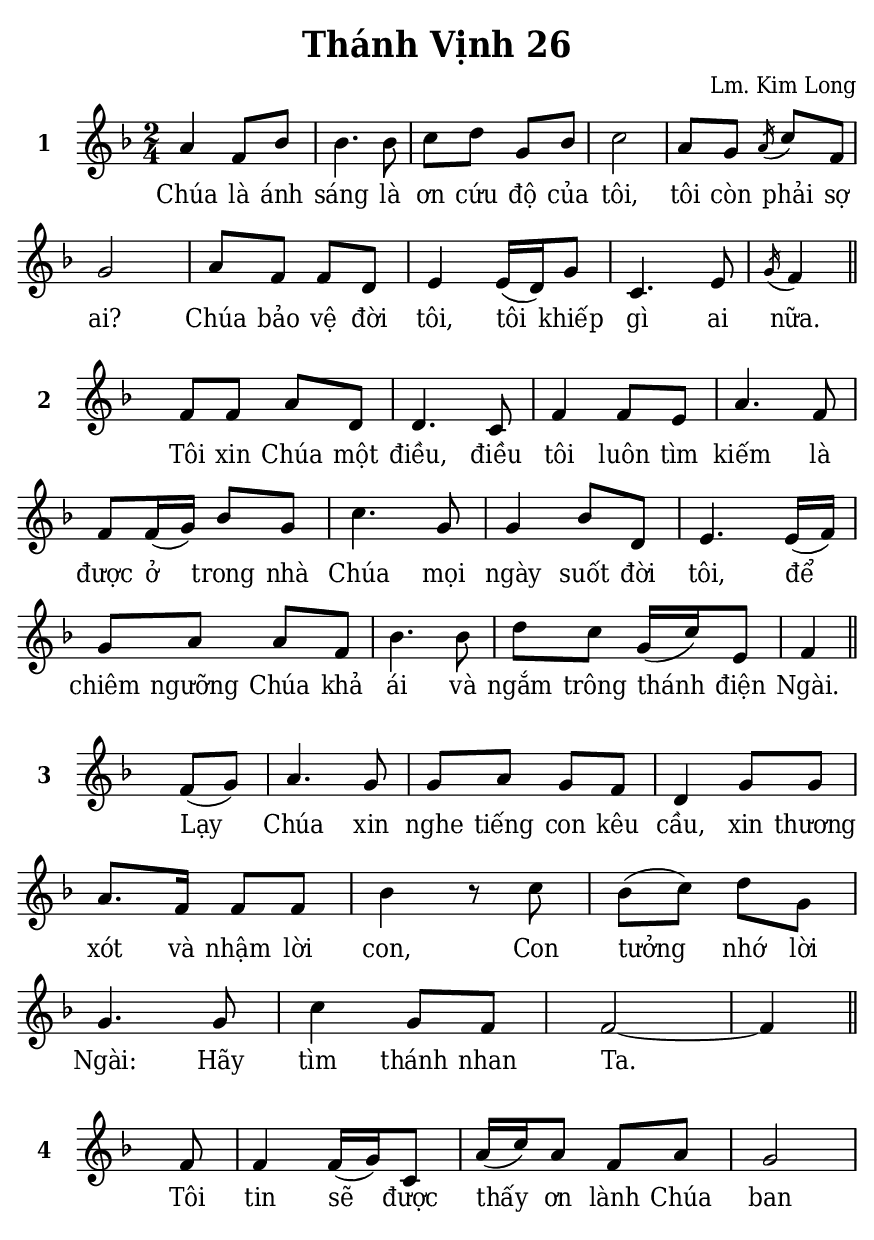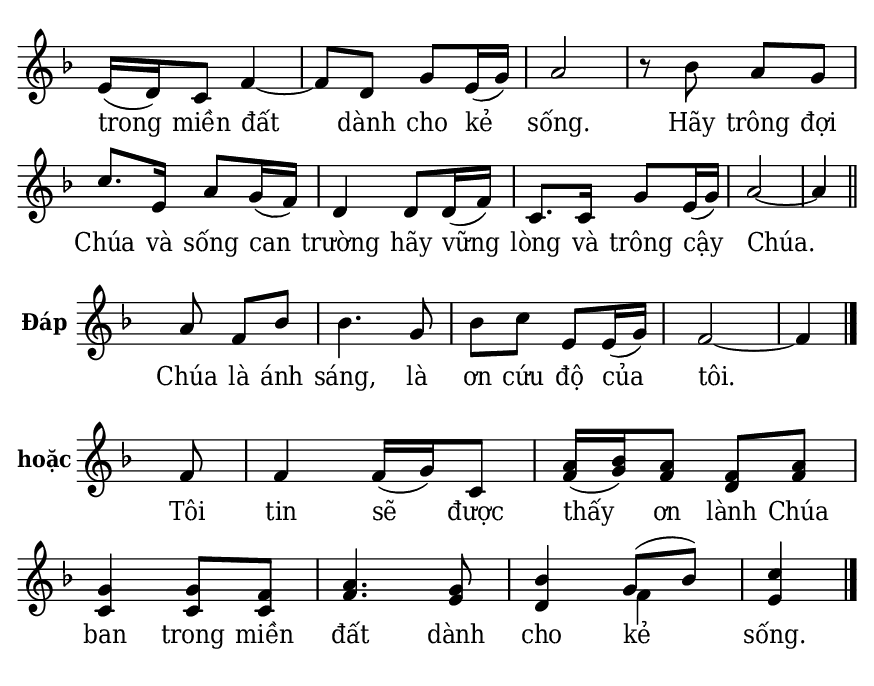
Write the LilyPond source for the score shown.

% Cài đặt chung
\version "2.22.1"
\include "english.ly"

\header {
  title = "Thánh Vịnh 26"
  composer = "Lm. Kim Long"
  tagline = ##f
}

% Nhạc
nhacMauMot = \relative c'' {
  \key f \major
  \time 2/4
  a4 f8 bf |
  bf4. bf8 |
  c d g, bf |
  c2 |
  a8 g \slashedGrace { a16 ( } c8) f, |
  g2 |
  a8 f f d |
  e4 e16 (d) g8 |
  c,4. e8 |
  \slashedGrace { g16 ( } f4) \bar "||"
}

nhacMauHai = \relative c' {
  \key f \major
  \time 2/4
  f8 f a d, |
  d4. c8 |
  f4 f8 e |
  a4. f8 |
  f f16 (g) bf8 g |
  c4. g8 |
  g4 bf8 d, |
  e4. e16 (f) |
  g8 a a f |
  bf4. bf8 |
  d c g16 (c) e,8 |
  f4 \bar "||"
}

nhacMauBa = \relative c' {
  \key f \major
  \time 2/4
  \partial 4 f8 (g) |
  a4. g8 |
  g a g f |
  d4 g8 g |
  a8. f16 f8 f |
  bf4 r8 c |
  bf (c) d g, |
  g4. g8 |
  c4 g8 f |
  f2 ~ |
  f4 \bar "||"
}

nhacMauBon = \relative c' {
  \key f \major
  \time 2/4
  \partial 8 f8 |
  f4 f16 (g) c,8 |
  a'16 (c) a8 f a |
  g2 |
  e16 (d) c8 f4 ~ |
  f8 d g e16 (g) |
  a2 |
  r8 bf a g |
  c8. e,16 a8 g16 (f) |
  d4 d8 d16 (f) |
  c8. c16 g'8 e16 (g) |
  a2 ~ |
  a4 \bar "||"
}

nhacMauNam = \relative c'' {
  \key f \major
  \time 2/4
  \partial 4. a8 f bf |
  bf4. g8 |
  bf c e, e16 (g) |
  f2 ~ |
  f4 \bar "|."
}

nhacMauSau = \relative c' {
  \key f \major
  \time 2/4
  \partial 8 f8 |
  f4 f16 (g) c,8 |
  <<
    {
      a'16 (bf) a8 f a |
      g4 g8 f |
      a4. g8 |
      bf4
    }
    {
      f16 (g) f8 d f |
      c4 c8 c |
      f4. e8 |
      d4
    }
  >>
  <<
    {
      \voiceOne
      g8 (bf)
    }
    \new Voice = "splitpart" {
      \voiceTwo
      f4
    }
  >>
  \oneVoice
  <c' e,>4 \bar "|."
}

% Lời
loiMauMot = \lyricmode {
  Chúa là ánh sáng là ơn cứu độ của tôi,
  tôi còn phải sợ ai?
  Chúa bảo vệ đời tôi, tôi khiếp gì ai nữa.
}

loiMauHai = \lyricmode {
  Tôi xin Chúa một điều, điều tôi luôn tìm kiếm
  là được ở trong nhà Chúa mọi ngày suốt đời tôi,
  để chiêm ngưỡng Chúa khả ái và ngắm trông thánh điện Ngài.
}

loiMauBa = \lyricmode {
  Lạy Chúa xin nghe tiếng con kêu cầu,
  xin thương xót và nhậm lời con,
  Con tưởng nhớ lời Ngài: Hãy tìm thánh nhan Ta.
}

loiMauBon = \lyricmode {
  Tôi tin sẽ được thấy ơn lành Chúa ban
  trong miền đất dành cho kẻ sống.
  Hãy trông đợi Chúa và sống can trường
  hãy vững lòng và trông cậy Chúa.
}

loiMauNam = \lyricmode {
  Chúa là ánh sáng, là ơn cứu độ của tôi.
}

loiMauSau = \lyricmode {
  Tôi tin sẽ được thấy ơn lành Chúa ban
  trong miền đất dành cho kẻ sống.
}

% Dàn trang
\paper {
  #(set-paper-size "a5")
  top-margin = 3\mm
  bottom-margin = 3\mm
  left-margin = 3\mm
  right-margin = 3\mm
  indent = #0
  #(define fonts
	 (make-pango-font-tree "Deja Vu Serif Condensed"
	 		       "Deja Vu Serif Condensed"
			       "Deja Vu Serif Condensed"
			       (/ 20 20)))
  print-page-number = ##f
}

\score {
  <<
    \new Staff \with {
      instrumentName = \markup { \bold "1" }} <<
        \clef treble
        \new Voice = beSop {
          \nhacMauMot
        }
      \new Lyrics \lyricsto beSop \loiMauMot
    >>
  >>
  \layout {
    indent = 10
    \override Lyrics.LyricSpace.minimum-distance = #1
    \override Score.BarNumber.break-visibility = ##(#f #f #f)
    \override Score.SpacingSpanner.uniform-stretching = ##t
    ragged-last = ##f
  }
}

\score {
  <<
    \new Staff \with {
      instrumentName = \markup { \bold "2" }} <<
        \clef treble
        \new Voice = beSop {
          \nhacMauHai
        }
      \new Lyrics \lyricsto beSop \loiMauHai
    >>
  >>
  \layout {
    indent = 10
    \override Staff.TimeSignature.transparent = ##t
    \override Lyrics.LyricSpace.minimum-distance = #1
    \override Score.BarNumber.break-visibility = ##(#f #f #f)
    \override Score.SpacingSpanner.uniform-stretching = ##t
    ragged-last = ##f
  }
}

\score {
  <<
    \new Staff \with {
      instrumentName = \markup { \bold "3" }} <<
        \clef treble
        \new Voice = beSop {
          \nhacMauBa
        }
      \new Lyrics \lyricsto beSop \loiMauBa
    >>
  >>
  \layout {
    indent = 10
    \override Staff.TimeSignature.transparent = ##t
    \override Lyrics.LyricSpace.minimum-distance = #1
    \override Score.BarNumber.break-visibility = ##(#f #f #f)
    \override Score.SpacingSpanner.uniform-stretching = ##t
    ragged-last = ##f
  }
}

\score {
  <<
    \new Staff \with {
      instrumentName = \markup { \bold "4" }} <<
        \clef treble
        \new Voice = beSop {
          \nhacMauBon
        }
      \new Lyrics \lyricsto beSop \loiMauBon
    >>
  >>
  \layout {
    indent = 10
    \override Staff.TimeSignature.transparent = ##t
    \override Lyrics.LyricSpace.minimum-distance = #1
    \override Score.BarNumber.break-visibility = ##(#f #f #f)
    \override Score.SpacingSpanner.uniform-stretching = ##t
    ragged-last = ##f
  }
}

\score {
  <<
    \new Staff \with {
      instrumentName = \markup { \bold "Đáp" }} <<
        \clef treble
        \new Voice = beSop {
          \nhacMauNam
        }
      \new Lyrics \lyricsto beSop \loiMauNam
    >>
  >>
  \layout {
    indent = 10
    \override Staff.TimeSignature.transparent = ##t
    \override Lyrics.LyricSpace.minimum-distance = #1
    \override Score.BarNumber.break-visibility = ##(#f #f #f)
    \override Score.SpacingSpanner.uniform-stretching = ##t
    ragged-last = ##f
  }
}

\score {
  <<
    \new Staff \with {
      instrumentName = \markup { \bold "hoặc" }} <<
        \clef treble
        \new Voice = beSop {
          \nhacMauSau
        }
      \new Lyrics \lyricsto beSop \loiMauSau
    >>
  >>
  \layout {
    indent = 10
    \override Staff.TimeSignature.transparent = ##t
    \override Lyrics.LyricSpace.minimum-distance = #1
    \override Score.BarNumber.break-visibility = ##(#f #f #f)
    \override Score.SpacingSpanner.uniform-stretching = ##t
    ragged-last = ##f
  }
}
